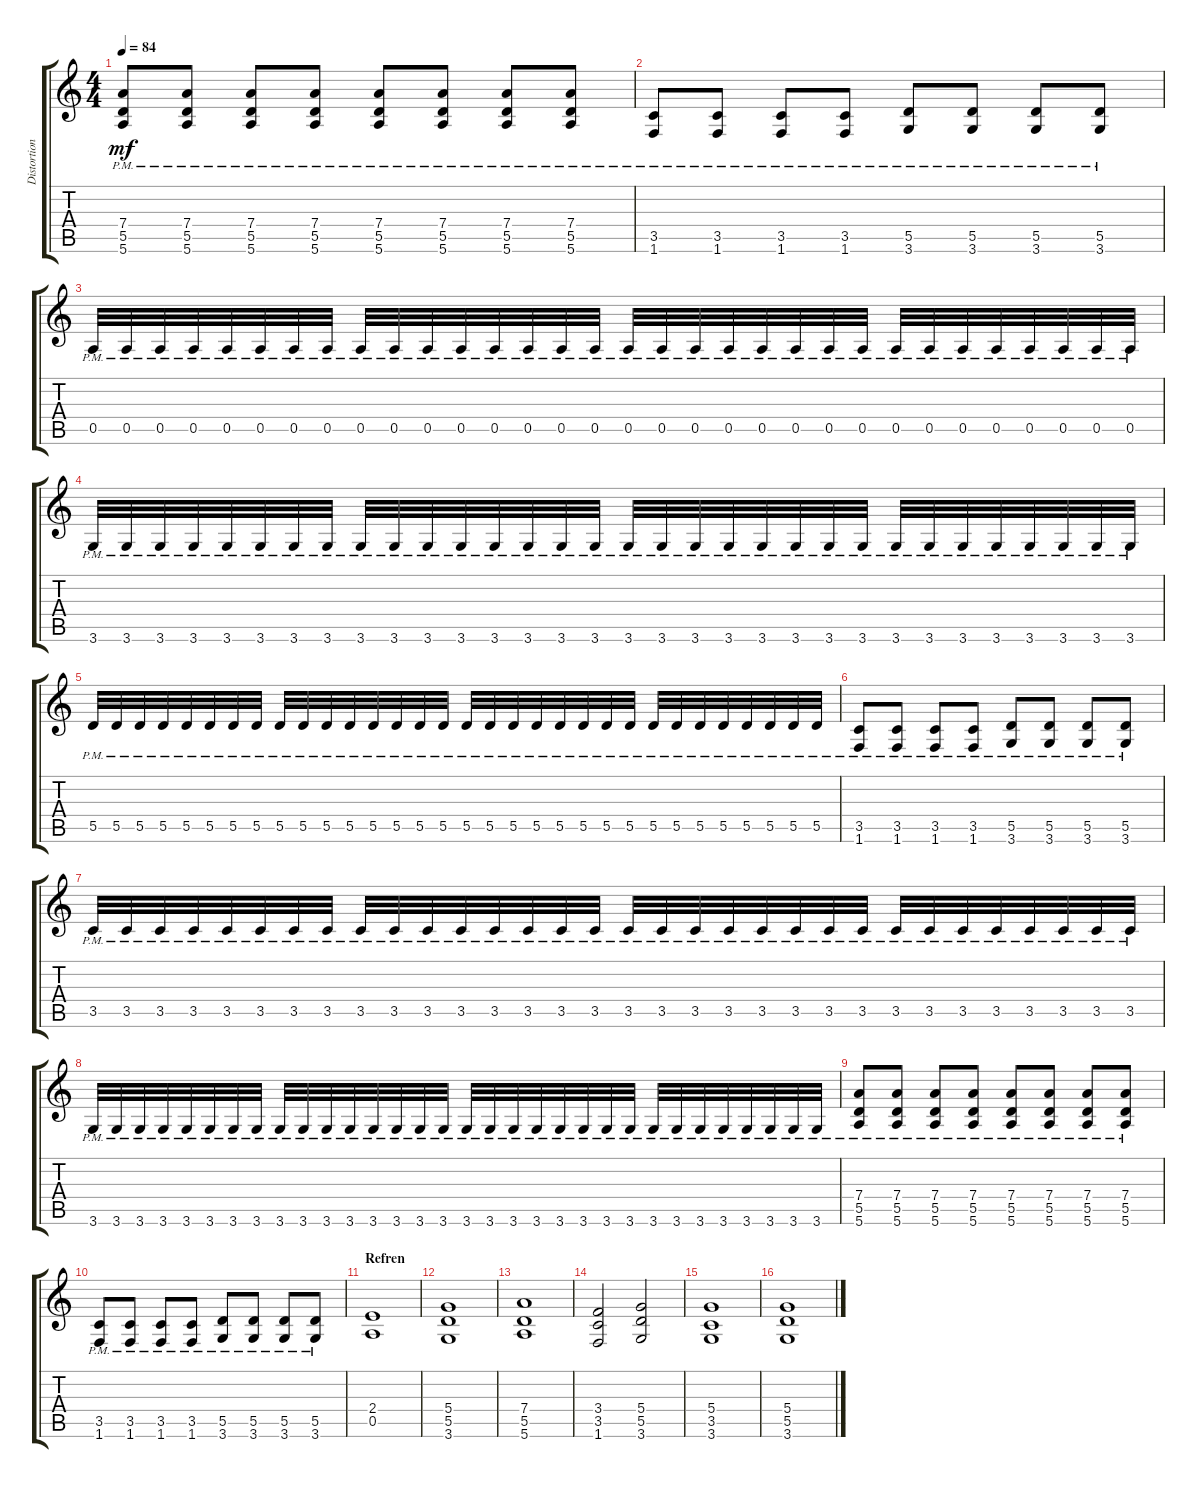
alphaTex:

\track ("Distortion Guitar" "Distortion") {instrument distortionguitar}
\staff {score tabs}
\tuning (E4 B3 G3 D3 A2 E2) {hide}
\ts (4 4)
\tempo 84
\clef g2
\ks c
(7.4{pm} 5.5{pm} 5.6{pm}).8{dy mf} (7.4{pm} 5.5{pm} 5.6{pm}).8 (7.4{pm} 5.5{pm} 5.6{pm}).8 (7.4{pm} 5.5{pm} 5.6{pm}).8 (7.4{pm} 5.5{pm} 5.6{pm}).8 (7.4{pm} 5.5{pm} 5.6{pm}).8 (7.4{pm} 5.5{pm} 5.6{pm}).8 (7.4{pm} 5.5{pm} 5.6{pm}).8 |
(3.5{pm} 1.6{pm}).8 (3.5{pm} 1.6{pm}).8 (3.5{pm} 1.6{pm}).8 (3.5{pm} 1.6{pm}).8 (5.5{pm} 3.6{pm}).8 (5.5{pm} 3.6{pm}).8 (5.5{pm} 3.6{pm}).8 (5.5{pm} 3.6{pm}).8 |
0.5{pm}.32 0.5{pm}.32 0.5{pm}.32 0.5{pm}.32 0.5{pm}.32 0.5{pm}.32 0.5{pm}.32 0.5{pm}.32 0.5{pm}.32 0.5{pm}.32 0.5{pm}.32 0.5{pm}.32 0.5{pm}.32 0.5{pm}.32 0.5{pm}.32 0.5{pm}.32 0.5{pm}.32 0.5{pm}.32 0.5{pm}.32 0.5{pm}.32 0.5{pm}.32 0.5{pm}.32 0.5{pm}.32 0.5{pm}.32 0.5{pm}.32 0.5{pm}.32 0.5{pm}.32 0.5{pm}.32 0.5{pm}.32 0.5{pm}.32 0.5{pm}.32 0.5{pm}.32 |
3.6{pm}.32 3.6{pm}.32 3.6{pm}.32 3.6{pm}.32 3.6{pm}.32 3.6{pm}.32 3.6{pm}.32 3.6{pm}.32 3.6{pm}.32 3.6{pm}.32 3.6{pm}.32 3.6{pm}.32 3.6{pm}.32 3.6{pm}.32 3.6{pm}.32 3.6{pm}.32 3.6{pm}.32 3.6{pm}.32 3.6{pm}.32 3.6{pm}.32 3.6{pm}.32 3.6{pm}.32 3.6{pm}.32 3.6{pm}.32 3.6{pm}.32 3.6{pm}.32 3.6{pm}.32 3.6{pm}.32 3.6{pm}.32 3.6{pm}.32 3.6{pm}.32 3.6{pm}.32 |
5.5{pm}.32 5.5{pm}.32 5.5{pm}.32 5.5{pm}.32 5.5{pm}.32 5.5{pm}.32 5.5{pm}.32 5.5{pm}.32 5.5{pm}.32 5.5{pm}.32 5.5{pm}.32 5.5{pm}.32 5.5{pm}.32 5.5{pm}.32 5.5{pm}.32 5.5{pm}.32 5.5{pm}.32 5.5{pm}.32 5.5{pm}.32 5.5{pm}.32 5.5{pm}.32 5.5{pm}.32 5.5{pm}.32 5.5{pm}.32 5.5{pm}.32 5.5{pm}.32 5.5{pm}.32 5.5{pm}.32 5.5{pm}.32 5.5{pm}.32 5.5{pm}.32 5.5{pm}.32 |
(3.5{pm} 1.6{pm}).8 (3.5{pm} 1.6{pm}).8 (3.5{pm} 1.6{pm}).8 (3.5{pm} 1.6{pm}).8 (5.5{pm} 3.6{pm}).8 (5.5{pm} 3.6{pm}).8 (5.5{pm} 3.6{pm}).8 (5.5{pm} 3.6{pm}).8 |
3.5{pm}.32 3.5{pm}.32 3.5{pm}.32 3.5{pm}.32 3.5{pm}.32 3.5{pm}.32 3.5{pm}.32 3.5{pm}.32 3.5{pm}.32 3.5{pm}.32 3.5{pm}.32 3.5{pm}.32 3.5{pm}.32 3.5{pm}.32 3.5{pm}.32 3.5{pm}.32 3.5{pm}.32 3.5{pm}.32 3.5{pm}.32 3.5{pm}.32 3.5{pm}.32 3.5{pm}.32 3.5{pm}.32 3.5{pm}.32 3.5{pm}.32 3.5{pm}.32 3.5{pm}.32 3.5{pm}.32 3.5{pm}.32 3.5{pm}.32 3.5{pm}.32 3.5{pm}.32 |
3.6{pm}.32 3.6{pm}.32 3.6{pm}.32 3.6{pm}.32 3.6{pm}.32 3.6{pm}.32 3.6{pm}.32 3.6{pm}.32 3.6{pm}.32 3.6{pm}.32 3.6{pm}.32 3.6{pm}.32 3.6{pm}.32 3.6{pm}.32 3.6{pm}.32 3.6{pm}.32 3.6{pm}.32 3.6{pm}.32 3.6{pm}.32 3.6{pm}.32 3.6{pm}.32 3.6{pm}.32 3.6{pm}.32 3.6{pm}.32 3.6{pm}.32 3.6{pm}.32 3.6{pm}.32 3.6{pm}.32 3.6{pm}.32 3.6{pm}.32 3.6{pm}.32 3.6{pm}.32 |
(7.4{pm} 5.5{pm} 5.6{pm}).8 (7.4{pm} 5.5{pm} 5.6{pm}).8 (7.4{pm} 5.5{pm} 5.6{pm}).8 (7.4{pm} 5.5{pm} 5.6{pm}).8 (7.4{pm} 5.5{pm} 5.6{pm}).8 (7.4{pm} 5.5{pm} 5.6{pm}).8 (7.4{pm} 5.5{pm} 5.6{pm}).8 (7.4{pm} 5.5{pm} 5.6{pm}).8 |
(3.5{pm} 1.6{pm}).8 (3.5{pm} 1.6{pm}).8 (3.5{pm} 1.6{pm}).8 (3.5{pm} 1.6{pm}).8 (5.5{pm} 3.6{pm}).8 (5.5{pm} 3.6{pm}).8 (5.5{pm} 3.6{pm}).8 (5.5{pm} 3.6{pm}).8 |
\section ("" "Refren")
(2.4 0.5).1 |
(5.4 5.5 3.6).1 |
(7.4 5.5 5.6).1 |
(3.4 3.5 1.6).2 (5.4 5.5 3.6).2 |
(5.4 3.5 3.6).1 |
(5.4 5.5 3.6).1
